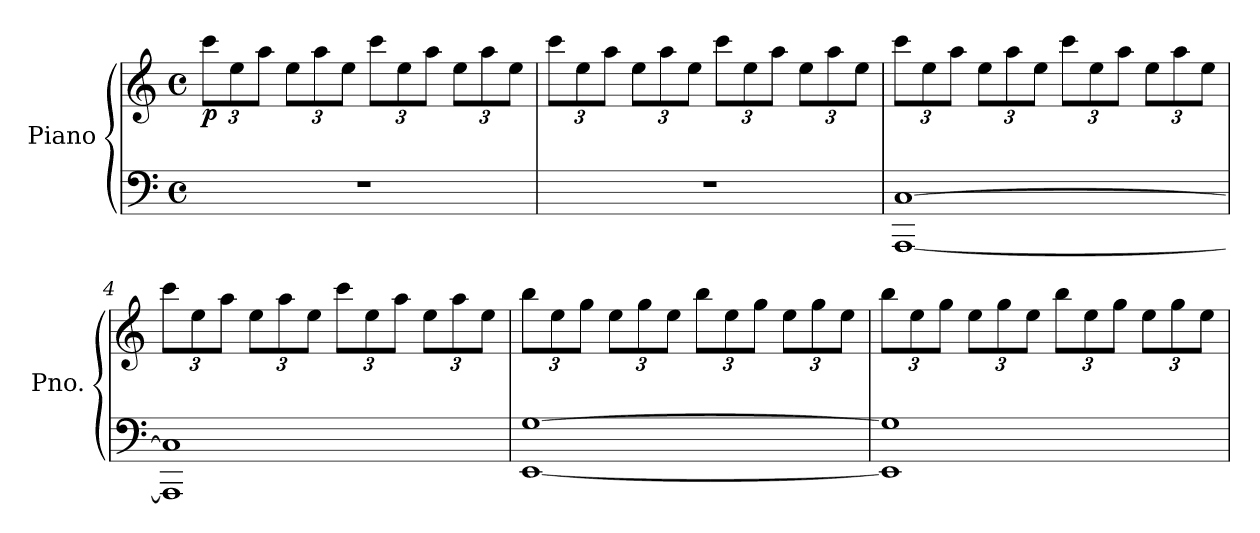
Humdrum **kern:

**kern	**kern	**dynam
*part1	*part1	*part1
*staff2	*staff1	*staff1/2
*I"Piano	*	*
*I'Pno.	*	*
*clefF4	*clefG2	*
*k[]	*k[]	*
*M4/4	*M4/4	*
*met(c)	*met(c)	*
*	*Xbrackettup	*
=1	=1	=1
!	!	!LO:DY:b
1r	12ccc\L	p
.	12ee\	.
.	12aa\J	.
.	12ee\L	.
.	12aa\	.
.	12ee\J	.
.	12ccc\L	.
.	12ee\	.
.	12aa\J	.
.	12ee\L	.
.	12aa\	.
.	12ee\J	.
=2	=2	=2
1r	12ccc\L	.
.	12ee\	.
.	12aa\J	.
.	12ee\L	.
.	12aa\	.
.	12ee\J	.
.	12ccc\L	.
.	12ee\	.
.	12aa\J	.
.	12ee\L	.
.	12aa\	.
.	12ee\J	.
=3	=3	=3
*	*MM120	*
[1AAA [1C	12ccc\L	.
.	12ee\	.
.	12aa\J	.
.	12ee\L	.
.	12aa\	.
.	12ee\J	.
.	12ccc\L	.
.	12ee\	.
.	12aa\J	.
.	12ee\L	.
.	12aa\	.
.	12ee\J	.
!!LO:LB:g=z
=4	=4	=4
1AAA] 1C]	12ccc\L	.
.	12ee\	.
.	12aa\J	.
.	12ee\L	.
.	12aa\	.
.	12ee\J	.
.	12ccc\L	.
.	12ee\	.
.	12aa\J	.
.	12ee\L	.
.	12aa\	.
.	12ee\J	.
=5	=5	=5
[1EE [1G	12bb\L	.
.	12ee\	.
.	12gg\J	.
.	12ee\L	.
.	12gg\	.
.	12ee\J	.
.	12bb\L	.
.	12ee\	.
.	12gg\J	.
.	12ee\L	.
.	12gg\	.
.	12ee\J	.
=6	=6	=6
1EE] 1G]	12bb\L	.
.	12ee\	.
.	12gg\J	.
.	12ee\L	.
.	12gg\	.
.	12ee\J	.
.	12bb\L	.
.	12ee\	.
.	12gg\J	.
.	12ee\L	.
.	12gg\	.
.	12ee\J	.
=	=	=
*-	*-	*-
